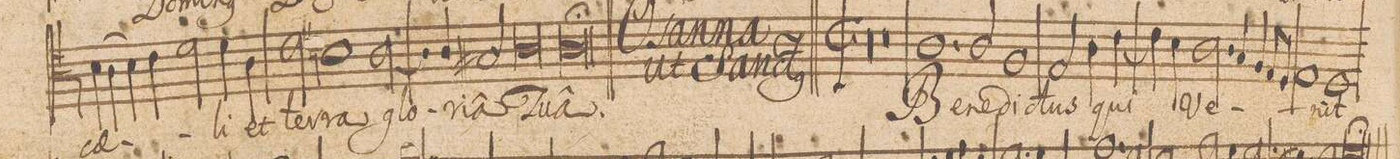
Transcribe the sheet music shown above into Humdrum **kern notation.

**kern	**text
*I"TENOR.	*
*clefC4	*
*k[]	*
*met(c|)	*
*M2/1	*
(4B\	cae-
4A\	.
4B\)	.
4c\	.
2d\	.
4d\	-li
4A\	et
=22-	=22-
2c\	ter-
1Bn\	-ra
[<2A\	glo-
=23-	=23-
4A\]	.
4A/	-ri-
2G#X/	-â
0A\	Tu-
=24-	=24-
1A\;	-â.
=25||	=25||
*M2/1	*
*met(c|)	*
00r	.
=26-	=26-
=27-	=27-
0r	.
=28-	=28-
1.A\	Be-
2A/	-ne-
=29-	=29-
1F/	-di-
2E/	-ctus
4A\	qui
[<4c\	.
=30-	=30-
4c\]	.
4B\	.
2.A\	Ve-
4G/	.
4F/	.
8E/L	.
8D/J	.
=31-	=31-
1E/	.
1D/	-nit
=32-	=32-
*-	*-
